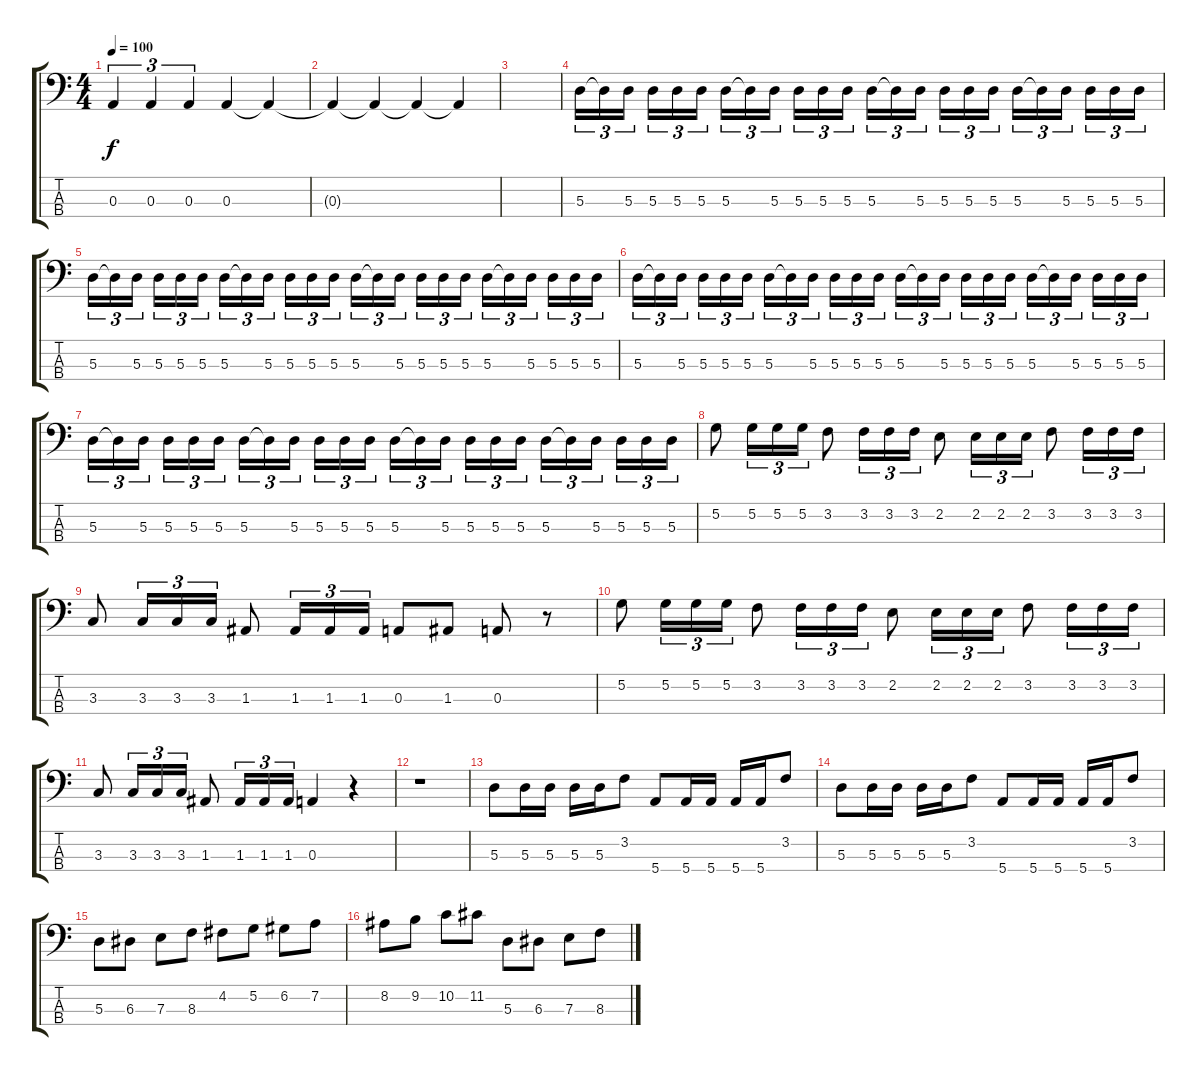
\track "" {instrument electricbassfinger}
\staff {score tabs}
\tuning (G2 D2 A1 E1) {hide}
\ts (4 4)
\tempo 100
\clef f4
\ks c
0.3.4{tu (3 2) dy f} 0.3.4{tu (3 2)} 0.3.4{tu (3 2)} 0.3.4 0.3{t}.4 |
0.3{t}.4 0.3{t}.4 0.3{t}.4 0.3{t}.4 |
|
5.3.16{tu (3 2)} 5.3{t}.16{tu (3 2)} 5.3.16{tu (3 2)} 5.3.16{tu (3 2)} 5.3.16{tu (3 2)} 5.3.16{tu (3 2)} 5.3.16{tu (3 2)} 5.3{t}.16{tu (3 2)} 5.3.16{tu (3 2)} 5.3.16{tu (3 2)} 5.3.16{tu (3 2)} 5.3.16{tu (3 2)} 5.3.16{tu (3 2)} 5.3{t}.16{tu (3 2)} 5.3.16{tu (3 2)} 5.3.16{tu (3 2)} 5.3.16{tu (3 2)} 5.3.16{tu (3 2)} 5.3.16{tu (3 2)} 5.3{t}.16{tu (3 2)} 5.3.16{tu (3 2)} 5.3.16{tu (3 2)} 5.3.16{tu (3 2)} 5.3.16{tu (3 2)} |
5.3.16{tu (3 2)} 5.3{t}.16{tu (3 2)} 5.3.16{tu (3 2)} 5.3.16{tu (3 2)} 5.3.16{tu (3 2)} 5.3.16{tu (3 2)} 5.3.16{tu (3 2)} 5.3{t}.16{tu (3 2)} 5.3.16{tu (3 2)} 5.3.16{tu (3 2)} 5.3.16{tu (3 2)} 5.3.16{tu (3 2)} 5.3.16{tu (3 2)} 5.3{t}.16{tu (3 2)} 5.3.16{tu (3 2)} 5.3.16{tu (3 2)} 5.3.16{tu (3 2)} 5.3.16{tu (3 2)} 5.3.16{tu (3 2)} 5.3{t}.16{tu (3 2)} 5.3.16{tu (3 2)} 5.3.16{tu (3 2)} 5.3.16{tu (3 2)} 5.3.16{tu (3 2)} |
5.3.16{tu (3 2)} 5.3{t}.16{tu (3 2)} 5.3.16{tu (3 2)} 5.3.16{tu (3 2)} 5.3.16{tu (3 2)} 5.3.16{tu (3 2)} 5.3.16{tu (3 2)} 5.3{t}.16{tu (3 2)} 5.3.16{tu (3 2)} 5.3.16{tu (3 2)} 5.3.16{tu (3 2)} 5.3.16{tu (3 2)} 5.3.16{tu (3 2)} 5.3{t}.16{tu (3 2)} 5.3.16{tu (3 2)} 5.3.16{tu (3 2)} 5.3.16{tu (3 2)} 5.3.16{tu (3 2)} 5.3.16{tu (3 2)} 5.3{t}.16{tu (3 2)} 5.3.16{tu (3 2)} 5.3.16{tu (3 2)} 5.3.16{tu (3 2)} 5.3.16{tu (3 2)} |
5.3.16{tu (3 2)} 5.3{t}.16{tu (3 2)} 5.3.16{tu (3 2)} 5.3.16{tu (3 2)} 5.3.16{tu (3 2)} 5.3.16{tu (3 2)} 5.3.16{tu (3 2)} 5.3{t}.16{tu (3 2)} 5.3.16{tu (3 2)} 5.3.16{tu (3 2)} 5.3.16{tu (3 2)} 5.3.16{tu (3 2)} 5.3.16{tu (3 2)} 5.3{t}.16{tu (3 2)} 5.3.16{tu (3 2)} 5.3.16{tu (3 2)} 5.3.16{tu (3 2)} 5.3.16{tu (3 2)} 5.3.16{tu (3 2)} 5.3{t}.16{tu (3 2)} 5.3.16{tu (3 2)} 5.3.16{tu (3 2)} 5.3.16{tu (3 2)} 5.3.16{tu (3 2)} |
5.2.8 5.2.16{tu (3 2)} 5.2.16{tu (3 2)} 5.2.16{tu (3 2)} 3.2.8 3.2.16{tu (3 2)} 3.2.16{tu (3 2)} 3.2.16{tu (3 2)} 2.2.8 2.2.16{tu (3 2)} 2.2.16{tu (3 2)} 2.2.16{tu (3 2)} 3.2.8 3.2.16{tu (3 2)} 3.2.16{tu (3 2)} 3.2.16{tu (3 2)} |
3.3.8 3.3.16{tu (3 2)} 3.3.16{tu (3 2)} 3.3.16{tu (3 2)} 1.3.8 1.3.16{tu (3 2)} 1.3.16{tu (3 2)} 1.3.16{tu (3 2)} 0.3.8 1.3.8 0.3.8 r.8 |
5.2.8 5.2.16{tu (3 2)} 5.2.16{tu (3 2)} 5.2.16{tu (3 2)} 3.2.8 3.2.16{tu (3 2)} 3.2.16{tu (3 2)} 3.2.16{tu (3 2)} 2.2.8 2.2.16{tu (3 2)} 2.2.16{tu (3 2)} 2.2.16{tu (3 2)} 3.2.8 3.2.16{tu (3 2)} 3.2.16{tu (3 2)} 3.2.16{tu (3 2)} |
3.3.8 3.3.16{tu (3 2)} 3.3.16{tu (3 2)} 3.3.16{tu (3 2)} 1.3.8 1.3.16{tu (3 2)} 1.3.16{tu (3 2)} 1.3.16{tu (3 2)} 0.3.4 r.4 |
r.1 |
5.3.8 5.3.16 5.3.16 5.3.16 5.3.16 3.2.8 5.4.8 5.4.16 5.4.16 5.4.16 5.4.16 3.2.8 |
5.3.8 5.3.16 5.3.16 5.3.16 5.3.16 3.2.8 5.4.8 5.4.16 5.4.16 5.4.16 5.4.16 3.2.8 |
5.3.8 6.3.8 7.3.8 8.3.8 4.2.8 5.2.8 6.2.8 7.2.8 |
8.2.8 9.2.8 10.2.8 11.2.8 5.3.8 6.3.8 7.3.8 8.3.8
